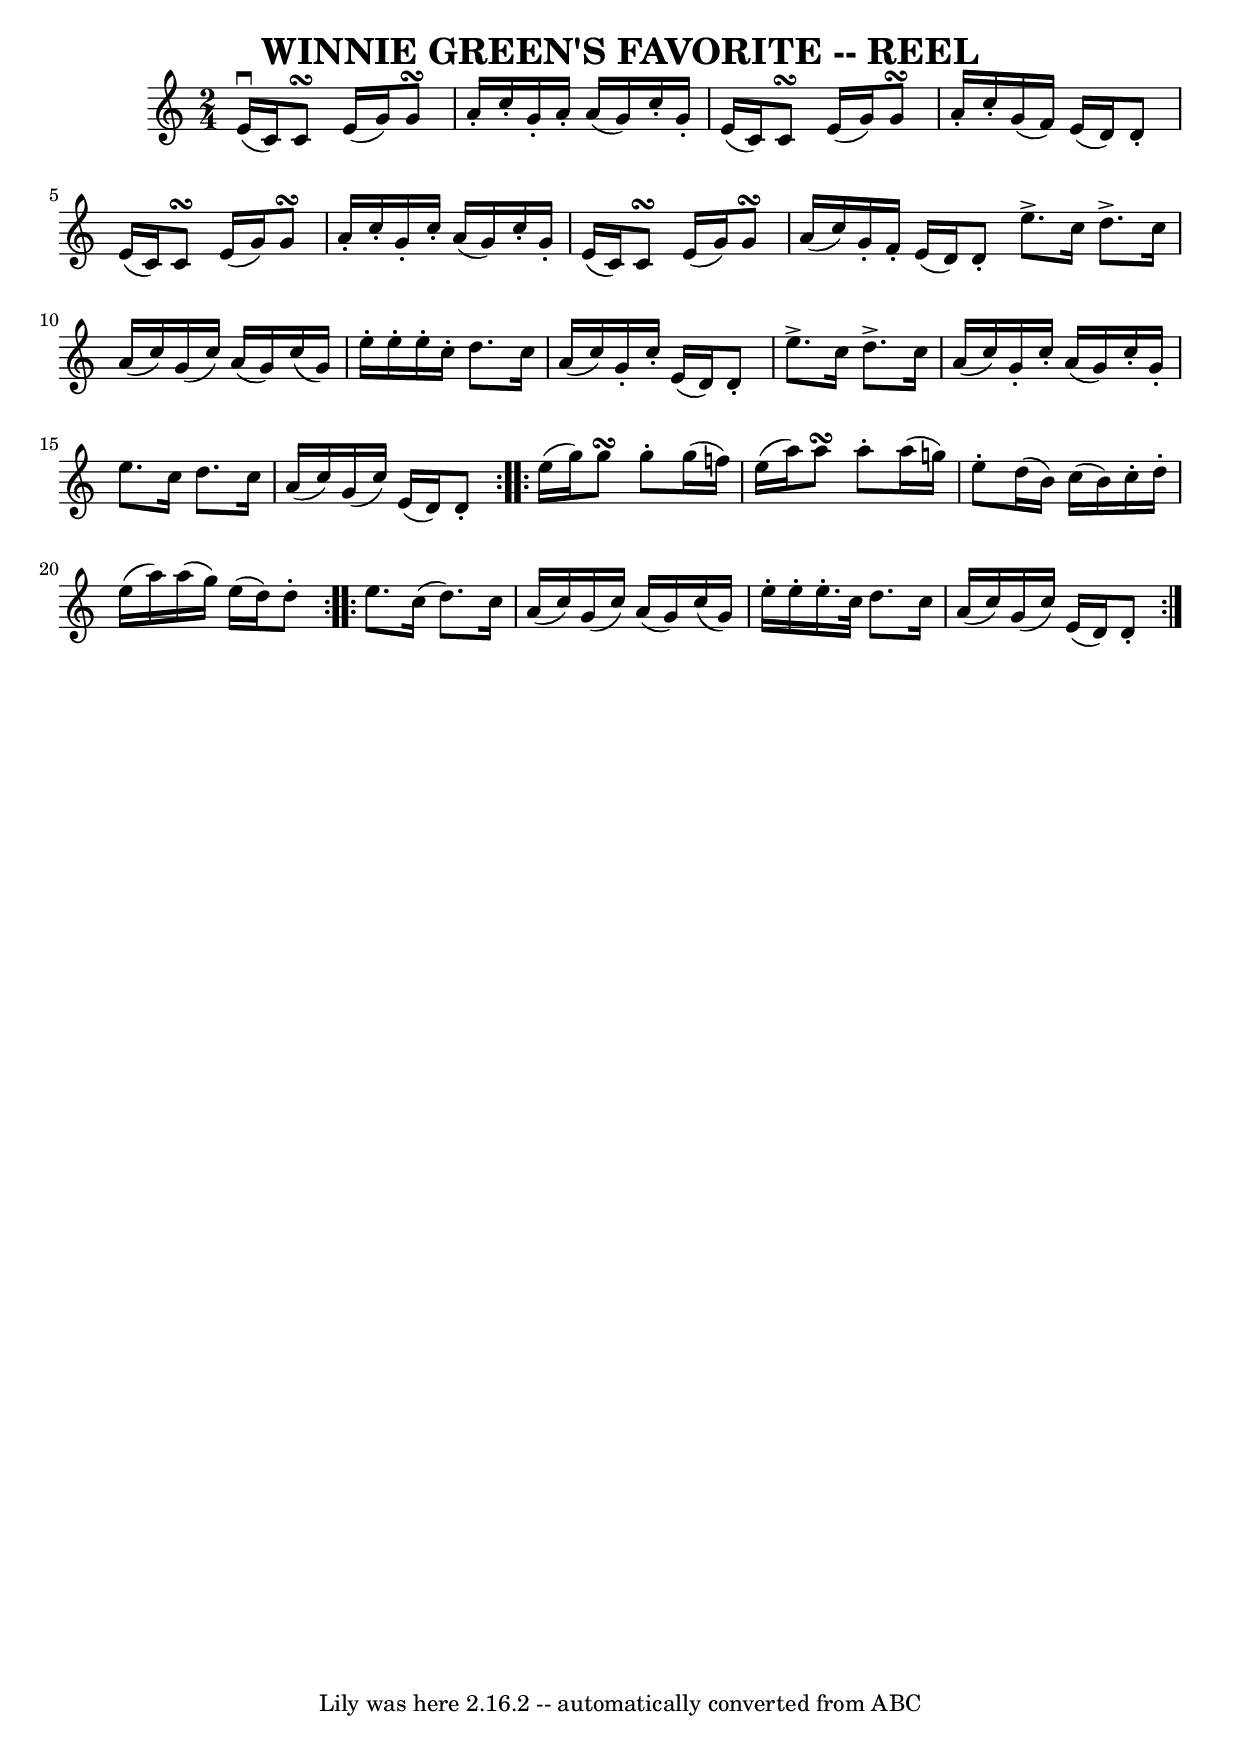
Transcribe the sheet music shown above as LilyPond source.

\version "2.16.2"
\include "Mammoth.ily"
\header {
  %% book = "Ryan's Mammoth Collection of Fiddle Tunes"
  crossRefNumber = "1"
  footnotes = ""
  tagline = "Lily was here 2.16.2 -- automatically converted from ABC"
  title = "WINNIE GREEN'S FAVORITE -- REEL"

}
voicedefault =  {


  \time 2/4 
  \key c \major   e'16^\downbow(c'16) c'8\turn e'16 ( g'16) g'8\turn      |
  a'16-. c''16-. g'16-. a'16-. a'16 (g'16) c''16-. g'16-.   |
  e'16 (c'16) c'8\turn e'16 (g'16) g'8\turn     |
  a'16-. c''16-. g'16 (f'16) e'16 (d'16) d'8-.   |
  e'16 (c'16) c'8\turn e'16 (g'16) g'8\turn     |
  a'16-. c''16-. g'16-. c''16-. a'16 (g'16) c''16-. g'16-.   |
  e'16 (c'16) c'8\turn e'16 (g'16) g'8\turn     |
  a'16 (c''16) g'16-. f'16-. e'16 (d'16) d'8-.   \bar " |."     

  \repeat volta 2 {
    e''8.^\accent c''16 d''8.^\accent c''16       |
    a'16 (c''16) g'16 (c''16) a'16 (g'16) c''16 (g'16)   |
    e''16-. e''16-. e''16-. c''16-. d''8. c''16     |
    a'16 (c''16) g'16-. c''16-. e'16 (d'16) d'8-.    |
    e''8.^\accent c''16 d''8.^\accent c''16     |
    a'16 (c''16) g'16-. c''16-. a'16 (g'16) c''16-. g'16-.   |
    e''8. c''16 d''8. c''16    |
    a'16 (
    c''16) g'16 (c''16) e'16 (d'16) d'8-.   
  }     

  \repeat volta 2 {
    e''16 (g''16) g''8\turn g''8-. g''16 ( f''!16)     |
    e''16 (a''16) a''8\turn a''8-. a''16 ( g''!16)    |
    e''8-. d''16 (b'16) c''16 (b'16) c''16-. d''16-.    |
    e''16 (a''16) a''16 (g''16)   
    e''16 (d''16) d''8-.   
  }     
  \repeat volta 2 {
    e''8. c''16 ( d''8.) c''16      |
    a'16 (c''16) g'16 (c''16) a'16 (g'16) c''16 (g'16)   |
    e''16-. e''16-. e''16.-. c''32 d''8. c''16     |
    a'16 (c''16) g'16 (c''16)  
    e'16 (d'16) d'8-.   
  }

}

\score{
  <<

    \context Staff="default"
    {
      \voicedefault 
      
    }

  >>
  \layout {
    
  }
  \midi {
  }

}
